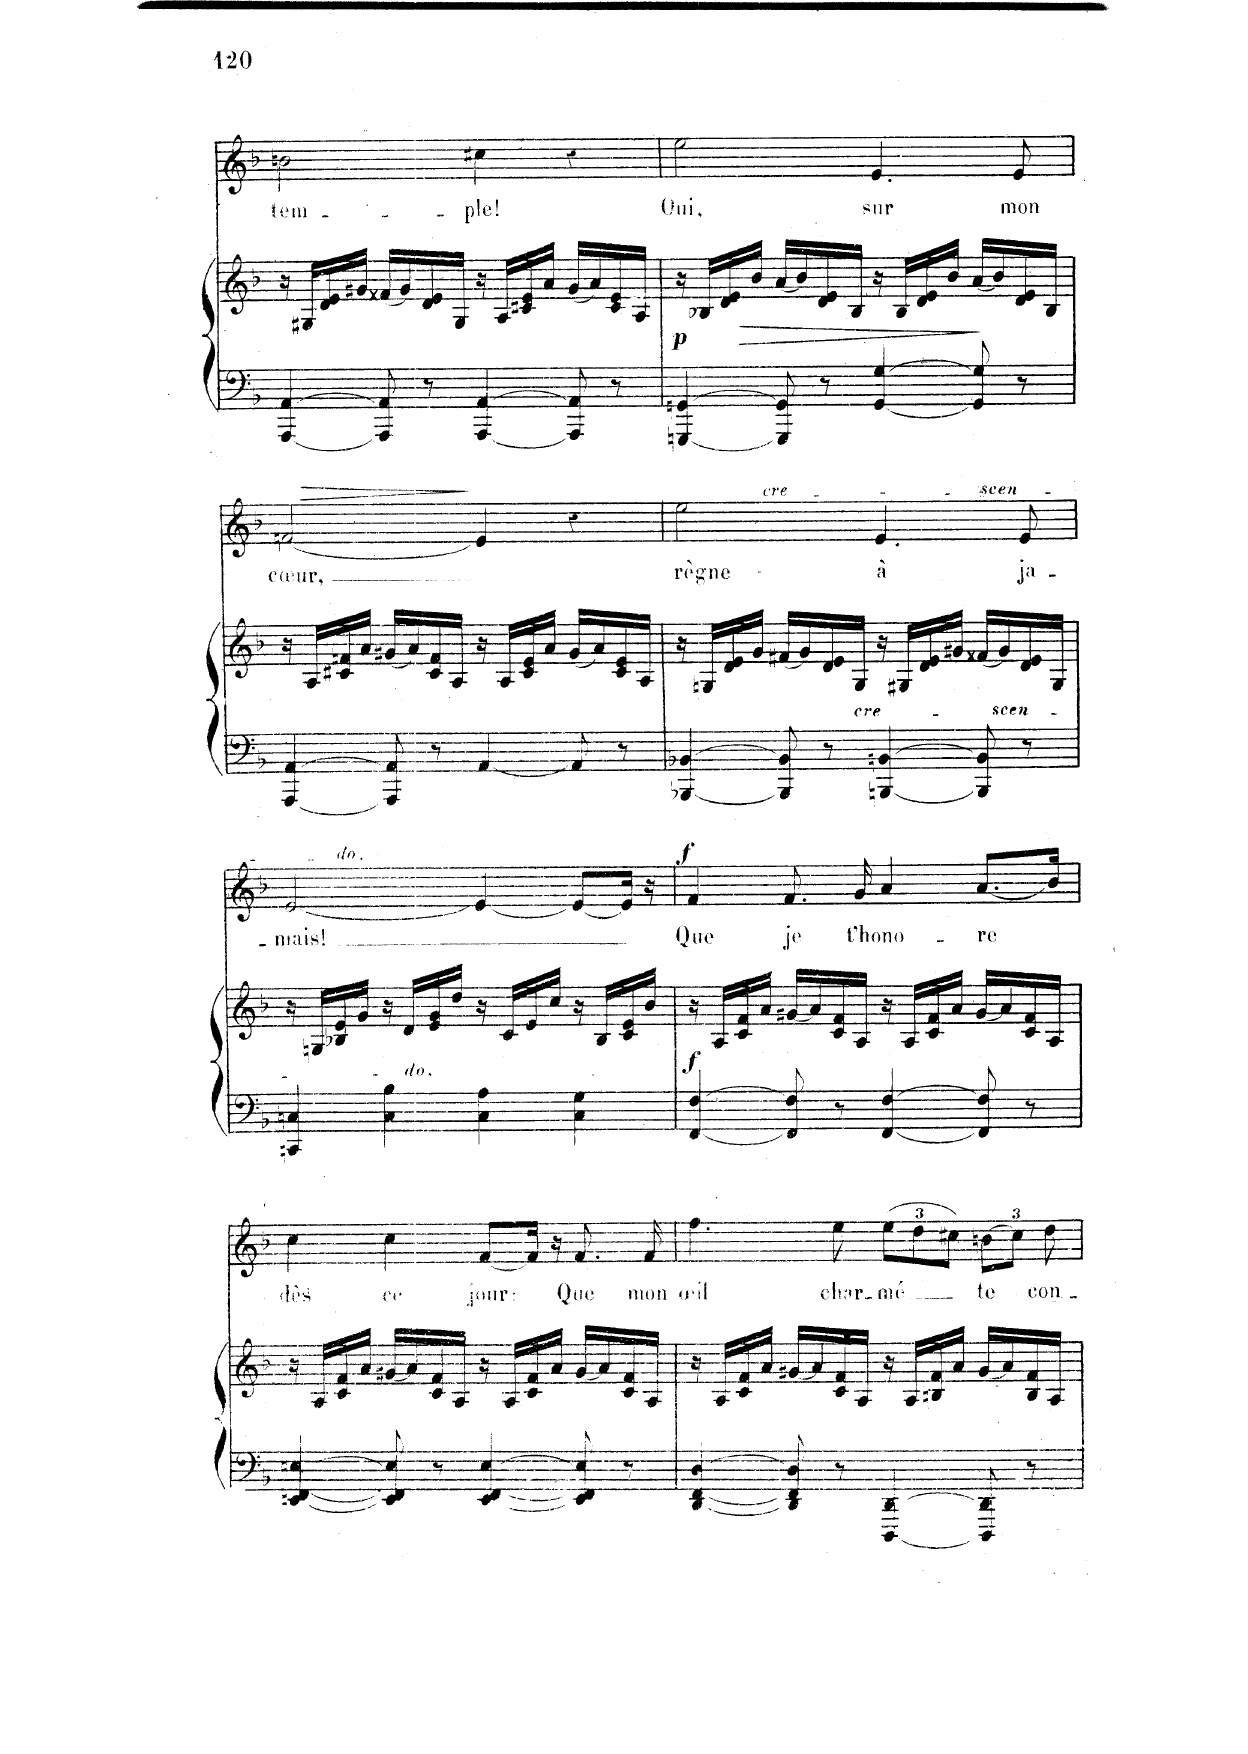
**kern	**kern	**dynam	**kern	**text	**dynam
*part2	*part2	*part2	*part1	*part1	*part1
*staff3	*staff2	*staff2/3	*staff1	*staff1	*staff1
*I"Piano	*	*	*I"Chant Voice	*	*
*I'Pno	*	*	*	*	*
*clefF4	*clefG2	*	*clefG2	*	*
*k[b-]	*k[b-]	*	*k[b-]	*	*
*M4/4	*M4/4	*	*M4/4	*	*
*met(c)	*met(c)	*	*met(c)	*	*
=66	=66	=66	=66	=66	=66
[4AAA/ [4AA/	16r	.	2bn\	tem-	.
.	16G#X/LL	.	.	.	.
.	16d/ 16e/	.	.	.	.
.	16g#X/JJ	.	.	.	.
8AAA/] 8AA/]	(16f##X/LL	.	.	.	.
.	16g#/)	.	.	.	.
8r	16d/ 16e/	.	.	.	.
.	16G#/JJ	.	.	.	.
[4AAA/ [4AA/	16r	.	4cc#X\	-ple!	.
.	16A/LL	.	.	.	.
.	16c#X/ 16e/	.	.	.	.
.	16a/JJ	.	.	.	.
8AAA/] 8AA/]	(16g#/LL	.	4r	.	.
.	16a/)	.	.	.	.
8r	16c#/ 16e/	.	.	.	.
.	16A/JJ	.	.	.	.
=67	=67	=67	=67	=67	=67
!	!	!LO:DY:b	!	!	!
[4GGGn/ [4GGn/	16r	p	2ee\	Oui,	.
.	16B-X/LL	.	.	.	.
!	!	!LO:HP:b	!	!	!
.	16d/ 16e/	>	.	.	.
.	16b-/JJ	.	.	.	.
8GGG/] 8GG/]	(16a/LL	.	.	.	.
.	16b-/)	.	.	.	.
8r	16d/ 16e/	.	.	.	.
.	16B-/JJ	.	.	.	.
[4GG/ [4G/	16r	.	4.e/	sur	.
.	16B-/LL	.	.	.	.
.	16d/ 16e/	.	.	.	.
.	16b-/JJ	]	.	.	.
8GG/] 8G/]	(16a/LL	.	.	.	.
.	16b-/)	.	.	.	.
8r	16d/ 16e/	.	8e/	mon	.
.	16B-/JJ	.	.	.	.
=68	=68	=68	=68	=68	=68
[4AAA/ [4AA/	16r	.	(2fn/	cœur,	.
.	16A/LL	.	.	.	.
.	16c#X/ 16fn/	.	.	.	.
.	16a/JJ	.	.	.	.
8AAA/] 8AA/]	(16g#X/LL	.	.	.	.
.	16a/)	.	.	.	.
8r	16c#/ 16f/	.	.	.	.
.	16A/JJ	.	.	.	.
[4AA/	16r	.	4e/)	.	.
.	16A/LL	.	.	.	.
.	16c#/ 16e/	.	.	.	.
.	16a/JJ	.	.	.	.
8AA/]	(16g#/LL	.	4r	.	.
.	16a/)	.	.	.	.
8r	16c#/ 16e/	.	.	.	.
.	16A/JJ	.	.	.	.
=69	=69	=69	=69	=69	=69
!	!	!	!LO:TX:a:i:t=crescendo	!	!
[4BBB-X/ [4BB-X/	16r	.	2ee\	règne	.
.	16Gn/LL	.	.	.	.
.	16d/ 16e/	.	.	.	.
.	16g/JJ	.	.	.	.
8BBB-/] 8BB-/]	(16f#X/LL	.	.	.	.
.	16g/)	.	.	.	.
!	!LO:TX:b:i:t=crescendo	!	!	!	!
8r	16d/ 16e/	.	.	.	.
.	16G/JJ	.	.	.	.
[4BBBn/ [4BBn/	16r	.	4.e/	à	.
.	16G#X/LL	.	.	.	.
.	16d/ 16e/	.	.	.	.
.	16g#X/JJ	.	.	.	.
8BBB/] 8BB/]	(16f##X/LL	.	.	.	.
.	16g#/)	.	.	.	.
8r	16d/ 16e/	.	8e/	ja-	.
.	16G#/JJ	.	.	.	.
=70	=70	=70	=70	=70	=70
4CCn/ 4Cn/	16r	.	[2e/	-- mais!	.
.	16Gn/LL	.	.	.	.
.	16B-X/ 16e/	.	.	.	.
.	16g/JJ	.	.	.	.
4C\ 4B-\	16r	.	.	.	.
.	16d/LL	.	.	.	.
.	16e/ 16g/	.	.	.	.
.	16dd/JJ	.	.	.	.
4C\ 4A\	16r	.	4e/_	.	.
.	16c/LL	.	.	.	.
.	16e/	.	.	.	.
.	16cc/JJ	.	.	.	.
4C\ 4G\	16r	.	8e/L_	.	.
.	16B-/LL	.	.	.	.
.	16c/ 16e/	.	16e/Jk]	.	.
.	16b-/JJ	.	16r	.	.
=71	=71	=71	=71	=71	=71
!	!	!LO:DY:b	!	!	!LO:DY:a
[4FF/ [4F/	16r	f	4f/	Que	f
.	16A/LL	.	.	.	.
.	16c/ 16f/	.	.	.	.
.	16a/JJ	.	.	.	.
8FF/] 8F/]	(16g#X/LL	.	8.f/	je	.
.	16a/)	.	.	.	.
8r	16c/ 16f/	.	.	.	.
.	16A/JJ	.	16g/	t’ho-	.
[4FF/ [4F/	16r	.	4a/	-no-	.
.	16A/LL	.	.	.	.
.	16c/ 16f/	.	.	.	.
.	16a/JJ	.	.	.	.
8FF/] 8F/]	(16g#/LL	.	(8.a/L	-re	.
.	16a/)	.	.	.	.
8r	16c/ 16f/	.	.	.	.
.	16A/JJ	.	16b-/Jk)	.	.
=72	=72	=72	=72	=72	=72
[4EEn/ [<4FF/ [4En/	16r	.	4cc\	dès	.
.	16A/LL	.	.	.	.
.	16c/ 16f/	.	.	.	.
.	16a/JJ	.	.	.	.
8EE/] 8FF/] 8E/]	(16g#X/LL	.	4cc\	ce	.
.	16a/)	.	.	.	.
8r	16c/ 16f/	.	.	.	.
.	16A/JJ	.	.	.	.
[4EE/ [<4FF/ [4E/	16r	.	[8f/L	jour:	.
.	16A/LL	.	.	.	.
.	16c/ 16f/	.	16f/Jk]	.	.
.	16a/JJ	.	16r	.	.
8EE/] 8FF/] 8E/]	(16g#/LL	.	8.f/	Que	.
.	16a/)	.	.	.	.
8r	16c/ 16f/	.	.	.	.
.	16A/JJ	.	16f/	mon	.
=73	=73	=73	=73	=73	=73
[4DD/ [4FF/ [4D/	16r	.	4.ff\	œil	.
.	16A/LL	.	.	.	.
.	16c/ 16f/	.	.	.	.
.	16a/JJ	.	.	.	.
8DD/] 8FF/] 8D/]	(16g#X/LL	.	.	.	.
.	16a/)	.	.	.	.
8r	16c/ 16f/	.	8ee\	char-	.
.	16A/JJ	.	.	.	.
[4DDD/ [4DD/	16r	.	(12ee\L	-mé	.
.	16A/LL	.	.	.	.
.	.	.	12dd\	.	.
.	16Bn/ 16f/	.	.	.	.
.	.	.	12cc#X\J)	.	.
.	16a/JJ	.	.	.	.
8DDD/] 8DD/]	(16g#/LL	.	(12bn\L	te	.
.	16a/)	.	.	.	.
.	.	.	12cc#\J)	.	.
8r	16B/ 16f/	.	.	.	.
.	.	.	12dd\	con	.
.	16A/JJ	.	.	.	.
=	=	=	=	=	=
*-	*-	*-	*-	*-	*-
